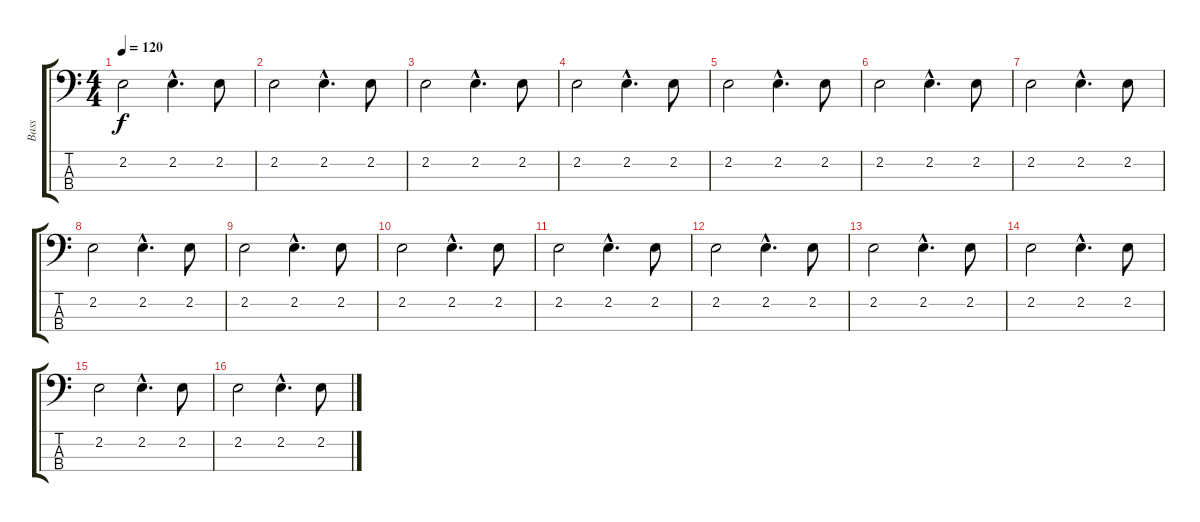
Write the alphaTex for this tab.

\track ("Bass" "Bass") {instrument electricbassfinger}
\staff {score tabs}
\tuning (G2 D2 A1 E1) {hide}
\ts (4 4)
\tempo 120
\clef f4
\ks c
2.2.2{dy f} 2.2{hac}.4{d} 2.2.8 |
2.2.2 2.2{hac}.4{d} 2.2.8 |
2.2.2 2.2{hac}.4{d} 2.2.8 |
2.2.2 2.2{hac}.4{d} 2.2.8 |
2.2.2 2.2{hac}.4{d} 2.2.8 |
2.2.2 2.2{hac}.4{d} 2.2.8 |
2.2.2 2.2{hac}.4{d} 2.2.8 |
2.2.2 2.2{hac}.4{d} 2.2.8 |
2.2.2 2.2{hac}.4{d} 2.2.8 |
2.2.2 2.2{hac}.4{d} 2.2.8 |
2.2.2 2.2{hac}.4{d} 2.2.8 |
2.2.2 2.2{hac}.4{d} 2.2.8 |
2.2.2 2.2{hac}.4{d} 2.2.8 |
2.2.2 2.2{hac}.4{d} 2.2.8 |
2.2.2 2.2{hac}.4{d} 2.2.8 |
2.2.2 2.2{hac}.4{d} 2.2.8
